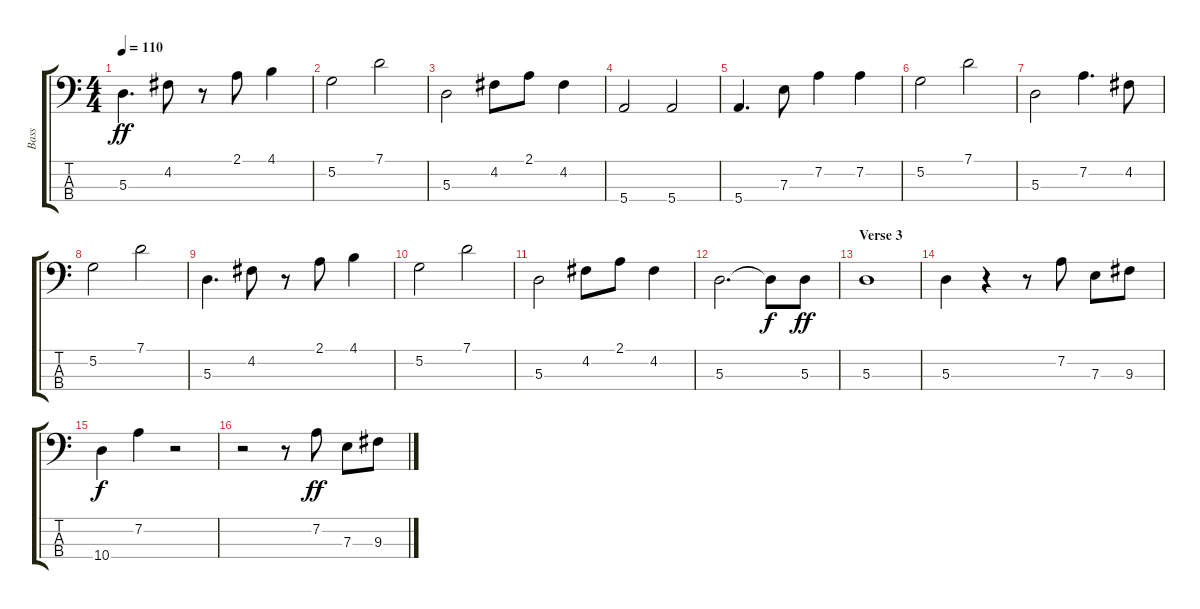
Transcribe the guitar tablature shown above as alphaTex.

\track ("Bass" "Bass") {instrument fretlessbass}
\staff {score tabs}
\tuning (G2 D2 A1 E1) {hide}
\ts (4 4)
\tempo 110
\clef f4
\ks c
5.3.4{d dy ff} 4.2.8 r.8 2.1.8 4.1.4 |
5.2.2 7.1.2 |
5.3.2 4.2.8 2.1.8 4.2.4 |
5.4.2 5.4.2 |
5.4.4{d} 7.3.8 7.2.4 7.2.4 |
5.2.2 7.1.2 |
5.3.2 7.2.4{d} 4.2.8 |
5.2.2 7.1.2 |
5.3.4{d} 4.2.8 r.8 2.1.8 4.1.4 |
5.2.2 7.1.2 |
5.3.2 4.2.8 2.1.8 4.2.4 |
5.3.2{d} 5.3{t}.8{dy f} 5.3.8{dy ff} |
\section ("" "Verse 3")
5.3.1 |
5.3.4 r.4 r.8 7.2.8 7.3.8 9.3.8 |
10.4.4{dy f} 7.2.4 r.2 |
r.2 r.8 7.2.8{dy ff} 7.3.8 9.3.8
